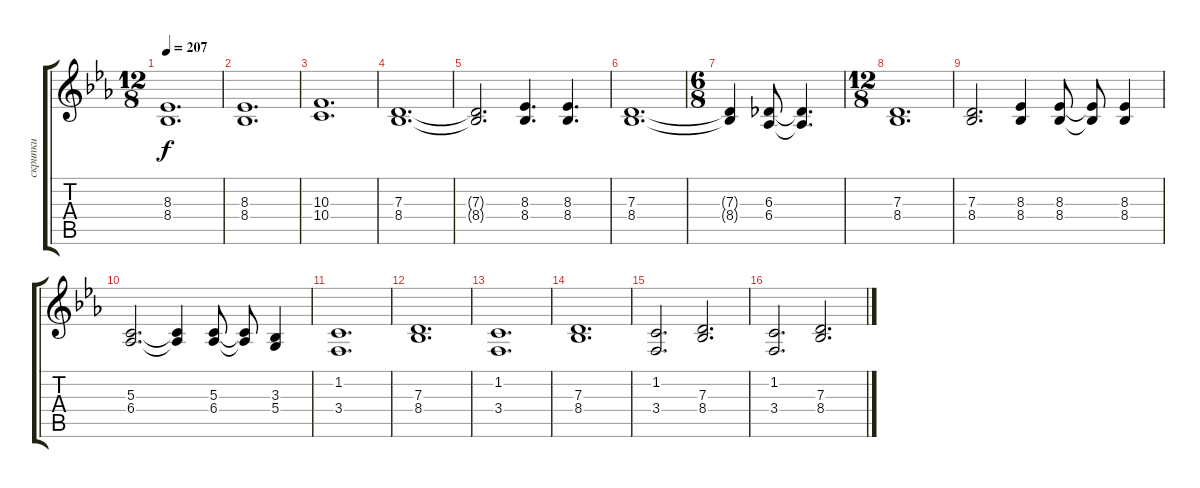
\track ("скрипки" "скрипки") {instrument stringensemble1}
\staff {score tabs}
\tuning (E4 B3 G3 D3 A2 E2) {hide}
\ts (12 8)
\tempo 207
\clef g2
\ks eb
(8.3 8.4).1{d dy f} |
(8.3 8.4).1{d} |
(10.3 10.4).1{d} |
(7.3 8.4).1{d} |
(7.3{t} 8.4{t}).2{d} (8.3 8.4).4{d} (8.3 8.4).4{d} |
(7.3 8.4).1{d} |
\ts (6 8)
(7.3{t} 8.4{t}).4 (6.3 6.4).8 (6.3{t} 6.4{t}).4{d} |
\ts (12 8)
(7.3 8.4).1{d} |
(7.3 8.4).2{d} (8.3 8.4).4 (8.3 8.4).8 (8.3{t} 8.4{t}).8 (8.3 8.4).4 |
(5.3 6.4).2{d} (5.3{t} 6.4{t}).4 (5.3 6.4).8 (5.3{t} 6.4{t}).8 (3.3 5.4).4 |
(1.2 3.4).1{d} |
(7.3 8.4).1{d} |
(1.2 3.4).1{d} |
(7.3 8.4).1{d} |
(1.2 3.4).2{d} (7.3 8.4).2{d} |
(1.2 3.4).2{d} (7.3 8.4).2{d}
